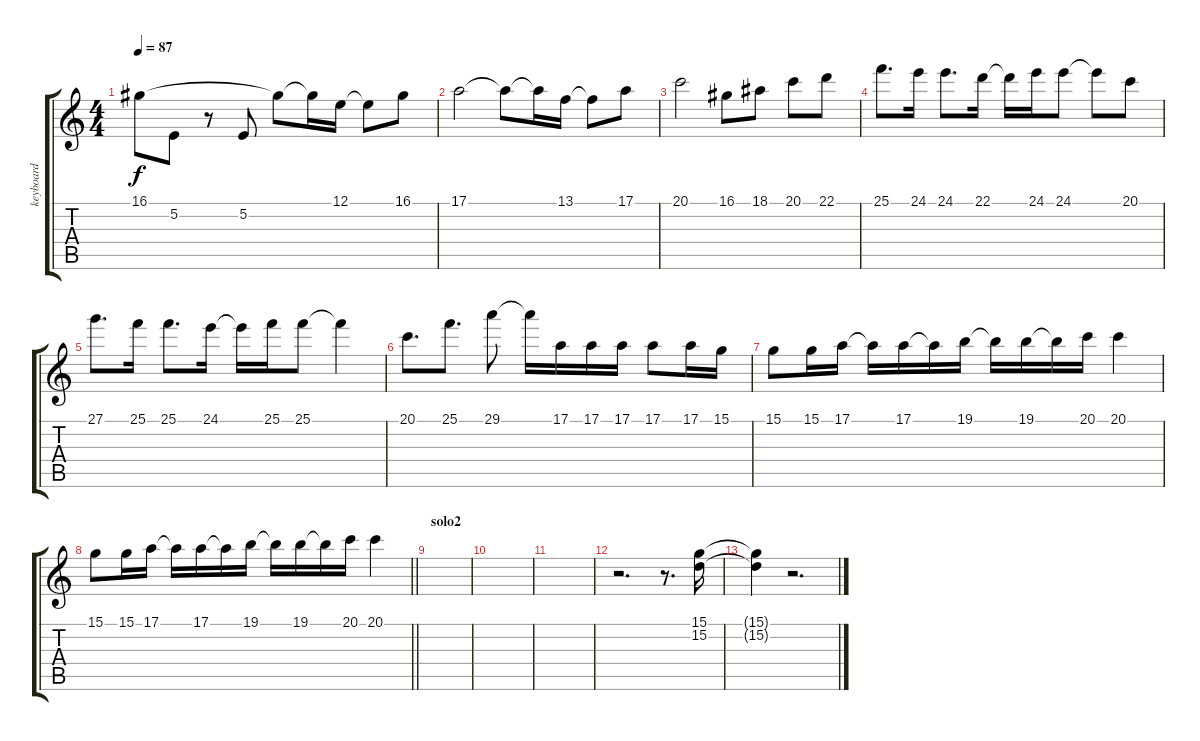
\track ("keyboard" "keyboard") {instrument synthbrass1}
\staff {score tabs}
\tuning (E4 B3 G3 D3 A2 E2) {hide}
\ts (4 4)
\tempo 87
\clef g2
\ks c
16.1.8{dy f} 5.2.8 r.8 5.2.8 16.1{t}.8 16.1{t}.16 12.1.16 12.1{t}.8 16.1.8 |
17.1.2 17.1{t}.8 17.1{t}.16 13.1.16 13.1{t}.8 17.1.8 |
20.1.2 16.1.8 18.1.8 20.1.8 22.1.8 |
25.1.8{d} 24.1.16 24.1.8{d} 22.1.16 22.1{t}.16 24.1.16 24.1.8 24.1{t}.8 20.1.8 |
27.1.8{d} 25.1.16 25.1.8{d} 24.1.16 24.1{t}.16 25.1.16 25.1.8 25.1{t}.4 |
20.1.8{d} 25.1.8{d} 29.1.8 29.1{t}.16 17.1.16 17.1.16 17.1.16 17.1.8 17.1.16 15.1.16 |
15.1.8 15.1.16 17.1.16 17.1{t}.16 17.1.16 17.1{t}.16 19.1.16 19.1{t}.16 19.1.16 19.1{t}.16 20.1.16 20.1.4 |
\barLineRight lightlight
15.1.8 15.1.16 17.1.16 17.1{t}.16 17.1.16 17.1{t}.16 19.1.16 19.1{t}.16 19.1.16 19.1{t}.16 20.1.16 20.1.4 |
\section ("" "solo2")
|
|
|
r.2{d} r.8{d} (15.1 15.2).16 |
(15.1{t} 15.2{t}).4 r.2{d}
